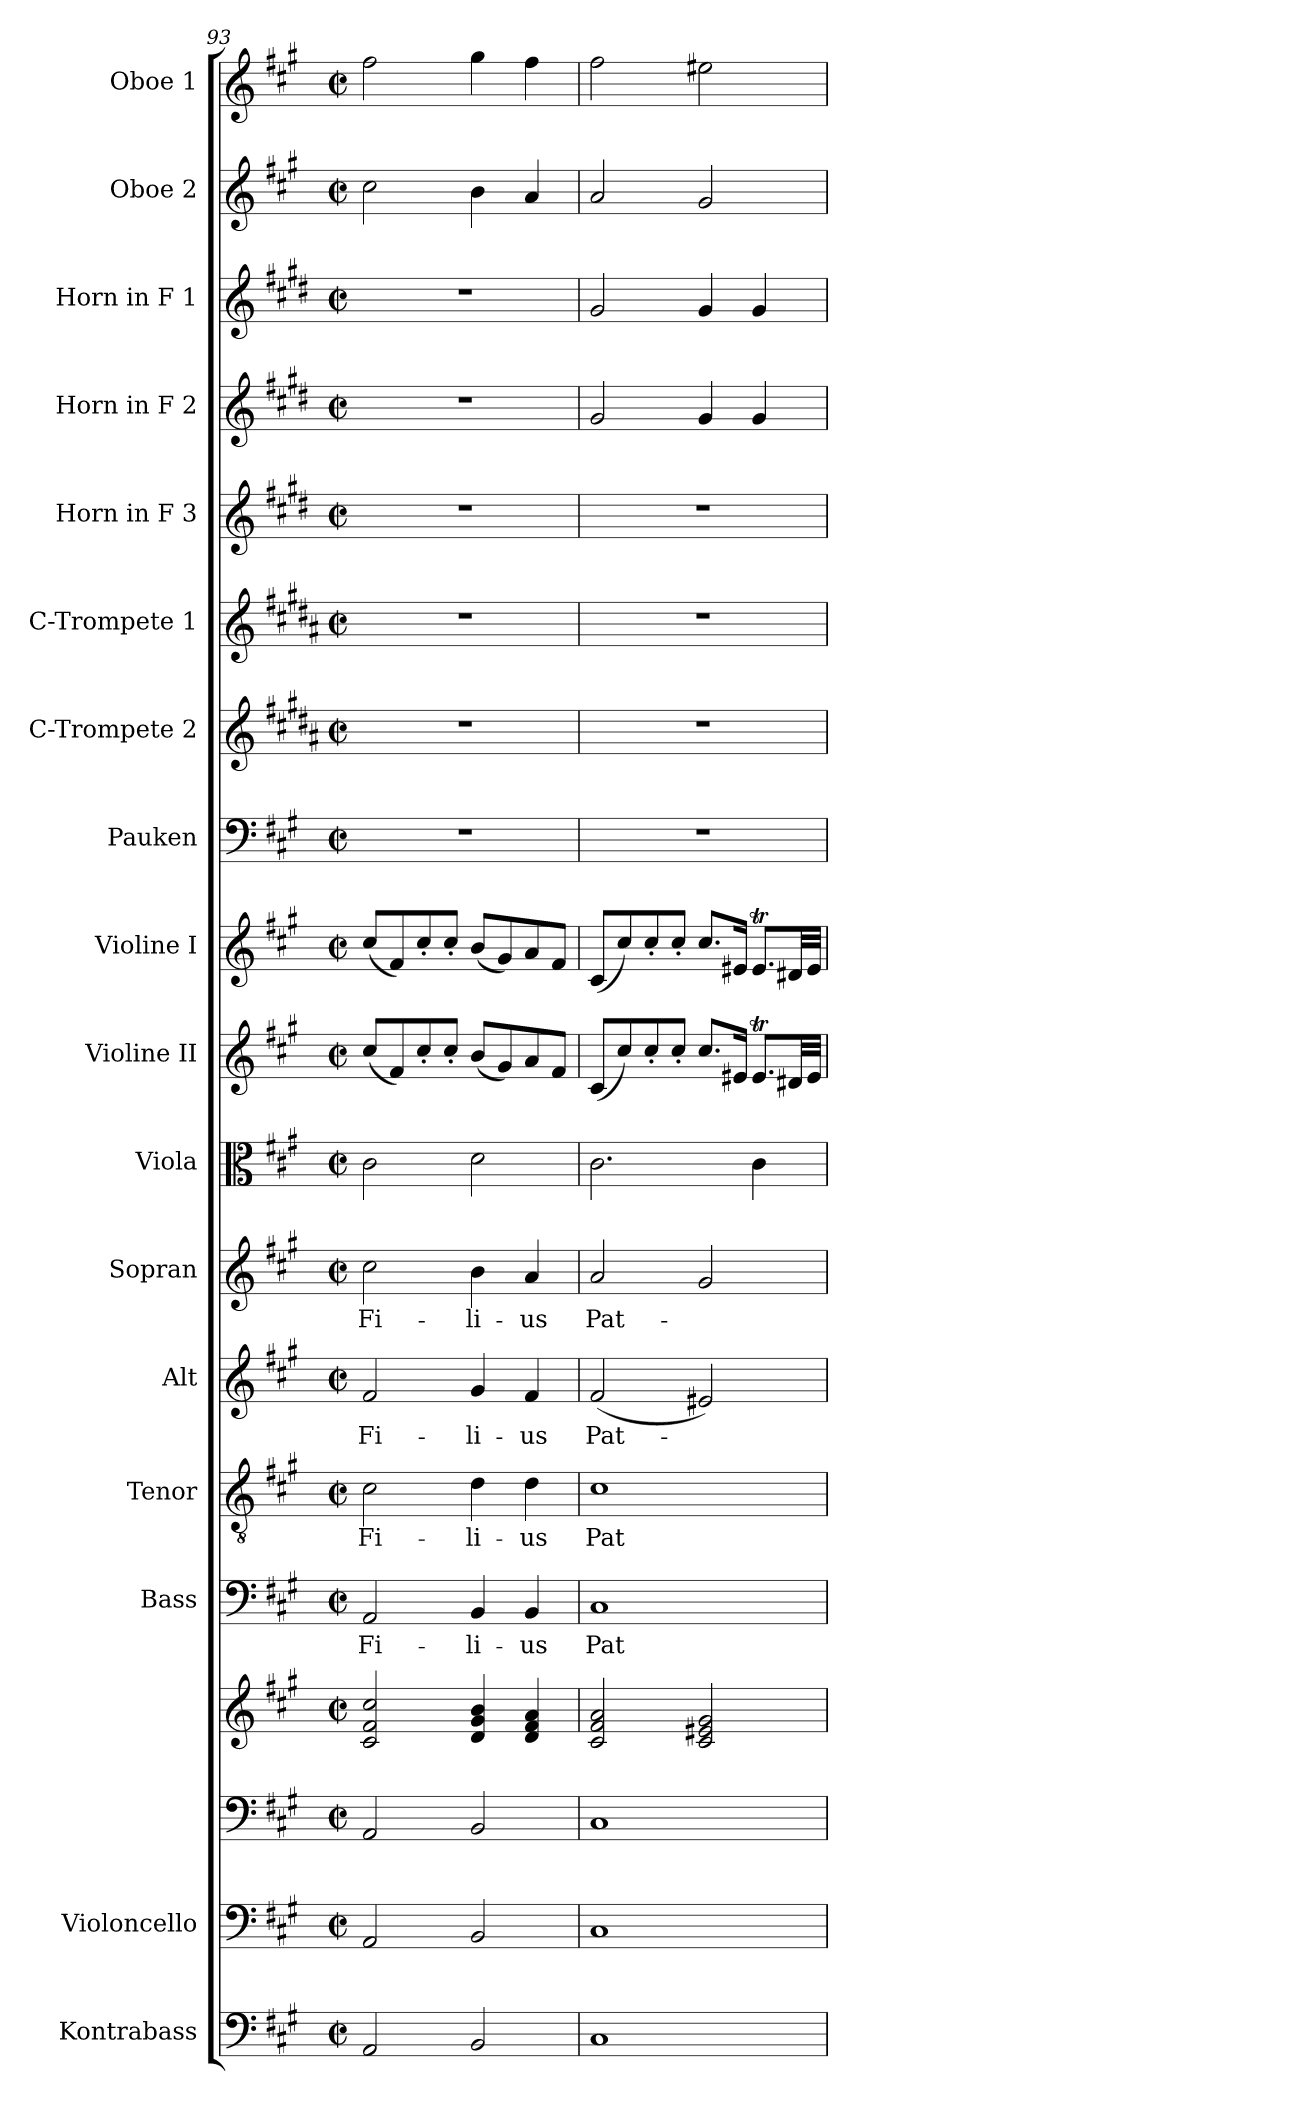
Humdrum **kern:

**kern	**kern	**kern	**kern	**kern	**text	**kern	**text	**kern	**text	**kern	**text	**kern	**kern	**kern	**kern	**kern	**kern	**kern	**kern	**kern	**kern	**kern
*part18	*part17	*part16	*part16	*part15	*part15	*part14	*part14	*part13	*part13	*part12	*part12	*part11	*part10	*part9	*part8	*part7	*part6	*part5	*part4	*part3	*part2	*part1
*staff19	*staff18	*staff17	*staff16	*staff15	*staff15	*staff14	*staff14	*staff13	*staff13	*staff12	*staff12	*staff11	*staff10	*staff9	*staff8	*staff7	*staff6	*staff5	*staff4	*staff3	*staff2	*staff1
*I"Kontrabass	*I"Violoncello	*	*	*I"Bass	*	*I"Tenor	*	*I"Alt	*	*I"Sopran	*	*I"Viola	*I"Violine II	*I"Violine I	*I"Pauken	*I"C-Trompete 2	*I"C-Trompete 1	*I"Horn in F 3	*I"Horn in F 2	*I"Horn in F 1	*I"Oboe 2	*I"Oboe 1
*I'Kb.	*I'Vc.	*	*	*I'B.	*	*I'T.	*	*I'A.	*	*I'S.	*	*I'Vla.	*I'Vl. II	*I'Vl. I	*I'Pk.	*I'C Trp. 2	*I'C Trp. 1	*	*	*	*I'Ob. 2	*I'Ob. 1
*clefF4	*clefF4	*clefF4	*clefG2	*clefF4	*	*clefGv2	*	*clefG2	*	*clefG2	*	*clefC3	*clefG2	*clefG2	*clefF4	*clefG2	*clefG2	*clefG2	*clefG2	*clefG2	*clefG2	*clefG2
*ITrd7c12	*	*	*	*	*	*	*	*	*	*	*	*	*	*	*	*ITrd1c2	*ITrd1c2	*ITrd4c7	*ITrd4c7	*ITrd4c7	*	*
*k[f#c#g#]	*k[f#c#g#]	*k[f#c#g#]	*k[f#c#g#]	*k[f#c#g#]	*	*k[f#c#g#]	*	*k[f#c#g#]	*	*k[f#c#g#]	*	*k[f#c#g#]	*k[f#c#g#]	*k[f#c#g#]	*k[f#c#g#]	*k[f#c#g#]	*k[f#c#g#]	*k[f#c#g#]	*k[f#c#g#]	*k[f#c#g#]	*k[f#c#g#]	*k[f#c#g#]
*A:	*A:	*A:	*A:	*A:	*	*A:	*	*A:	*	*A:	*	*A:	*A:	*A:	*A:	*A:	*A:	*A:	*A:	*A:	*A:	*A:
*M2/2	*M2/2	*M2/2	*M2/2	*M2/2	*	*M2/2	*	*M2/2	*	*M2/2	*	*M2/2	*M2/2	*M2/2	*M2/2	*M2/2	*M2/2	*M2/2	*M2/2	*M2/2	*M2/2	*M2/2
*met(c|)	*met(c|)	*met(c|)	*met(c|)	*met(c|)	*	*met(c|)	*	*met(c|)	*	*met(c|)	*	*met(c|)	*met(c|)	*met(c|)	*met(c|)	*met(c|)	*met(c|)	*met(c|)	*met(c|)	*met(c|)	*met(c|)	*met(c|)
=93	=93	=93	=93	=93	=93	=93	=93	=93	=93	=93	=93	=93	=93	=93	=93	=93	=93	=93	=93	=93	=93	=93
!	!	!	!	!	!LO:LY:b	!	!LO:LY:b	!	!LO:LY:b	!	!LO:LY:b	!	!	!	!	!	!	!	!	!	!	!
2AAA/	2AA/	2AA/	2c#/ 2f#/ 2cc#/	2AA/	Fi-	2c#\	Fi-	2f#/	Fi-	2cc#\	Fi-	2c#\	(<8cc#/L	(<8cc#/L	1r	1r	1r	1r	1r	1r	2cc#\	2ff#\
.	.	.	.	.	.	.	.	.	.	.	.	.	8f#/)	8f#/)	.	.	.	.	.	.	.	.
.	.	.	.	.	.	.	.	.	.	.	.	.	8cc#'</	8cc#'</	.	.	.	.	.	.	.	.
.	.	.	.	.	.	.	.	.	.	.	.	.	8cc#'</J	8cc#'</J	.	.	.	.	.	.	.	.
!	!	!	!	!	!LO:LY:b	!	!LO:LY:b	!	!LO:LY:b	!	!LO:LY:b	!	!	!	!	!	!	!	!	!	!	!
2BBB/	2BB/	2BB/	4d/ 4g#/ 4b/	4BB/	-li-	4d\	-li-	4g#/	-li-	4b\	-li-	2d\	(<8b/L	(<8b/L	.	.	.	.	.	.	4b\	4gg#\
.	.	.	.	.	.	.	.	.	.	.	.	.	8g#/)	8g#/)	.	.	.	.	.	.	.	.
!	!	!	!	!	!LO:LY:b	!	!LO:LY:b	!	!LO:LY:b	!	!LO:LY:b	!	!	!	!	!	!	!	!	!	!	!
.	.	.	4d/ 4f#/ 4a/	4BB/	-us	4d\	-us	4f#/	-us	4a/	-us	.	8a/	8a/	.	.	.	.	.	.	4a/	4ff#\
.	.	.	.	.	.	.	.	.	.	.	.	.	8f#/J	8f#/J	.	.	.	.	.	.	.	.
=94	=94	=94	=94	=94	=94	=94	=94	=94	=94	=94	=94	=94	=94	=94	=94	=94	=94	=94	=94	=94	=94	=94
!	!	!	!	!	!LO:LY:b	!	!LO:LY:b	!	!LO:LY:b	!	!LO:LY:b	!	!	!	!	!	!	!	!	!	!	!
1CC#	1C#	1C#	2c#/ 2f#/ 2a/	1C#	Pat-	1c#	Pat-	(<2f#/	Pat-	2a/	Pat-	2.c#\	(<8c#/L	(<8c#/L	1r	1r	1r	1r	2c#/	2c#/	2a/	2ff#\
.	.	.	.	.	.	.	.	.	.	.	.	.	8cc#/)	8cc#/)	.	.	.	.	.	.	.	.
.	.	.	.	.	.	.	.	.	.	.	.	.	8cc#'</	8cc#'</	.	.	.	.	.	.	.	.
.	.	.	.	.	.	.	.	.	.	.	.	.	8cc#'</J	8cc#'</J	.	.	.	.	.	.	.	.
.	.	.	2c#/ 2e#X/ 2g#/	.	.	.	.	2e#X/)	.	2g#/	.	.	8.cc#/L	8.cc#/L	.	.	.	.	4c#/	4c#/	2g#/	2ee#X\
.	.	.	.	.	.	.	.	.	.	.	.	.	16e#X/Jk	16e#X/Jk	.	.	.	.	.	.	.	.
.	.	.	.	.	.	.	.	.	.	.	.	4c#\	8.e#t/L	8.e#t/L	.	.	.	.	4c#/	4c#/	.	.
.	.	.	.	.	.	.	.	.	.	.	.	.	32d#X/LL	32d#X/LL	.	.	.	.	.	.	.	.
.	.	.	.	.	.	.	.	.	.	.	.	.	32e#/JJJ	32e#/JJJ	.	.	.	.	.	.	.	.
=	=	=	=	=	=	=	=	=	=	=	=	=	=	=	=	=	=	=	=	=	=	=
*-	*-	*-	*-	*-	*-	*-	*-	*-	*-	*-	*-	*-	*-	*-	*-	*-	*-	*-	*-	*-	*-	*-
